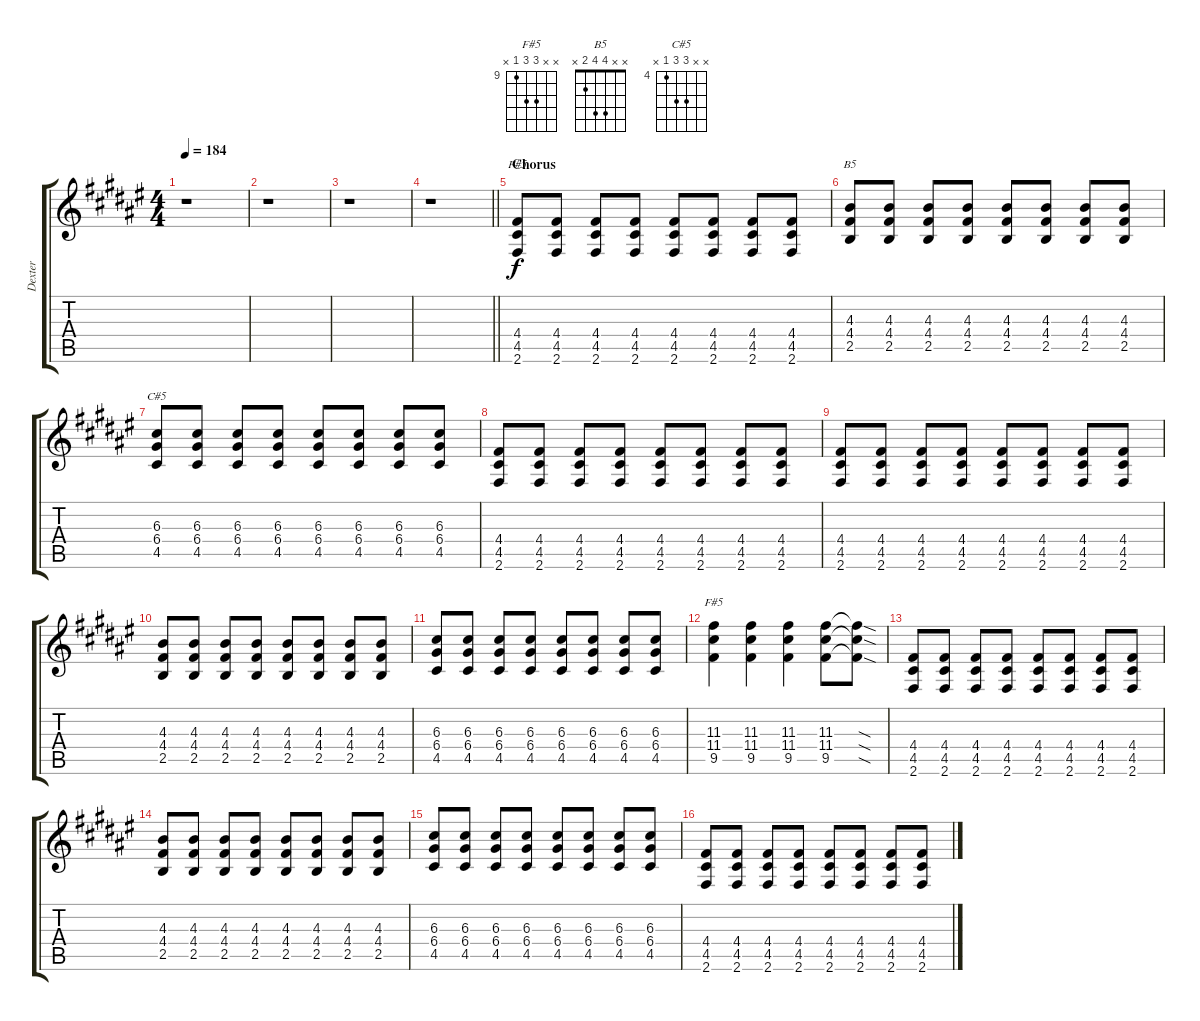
\track ("Dexter" "Dexter") {instrument distortionguitar}
\staff {score tabs}
\tuning (E4 B3 G3 D3 A2 E2) {hide}
\chord ("F#5" x x x 4 4 2)
\chord ("B5" x x 4 4 2 x)
\chord ("C#5" x x 6 6 4 x) {firstfret 4}
\chord ("F#5" x x 11 11 9 x) {firstfret 9}
\ts (4 4)
\tempo 184
\clef g2
\ks f#
r.1{dy f} |
r.1 |
r.1 |
\barLineRight lightlight
r.1 |
\section ("" "Chorus")
(4.4 4.5 2.6).8{ch "F#5"} (4.4 4.5 2.6).8 (4.4 4.5 2.6).8 (4.4 4.5 2.6).8 (4.4 4.5 2.6).8 (4.4 4.5 2.6).8 (4.4 4.5 2.6).8 (4.4 4.5 2.6).8 |
(4.3 4.4 2.5).8{ch "B5"} (4.3 4.4 2.5).8 (4.3 4.4 2.5).8 (4.3 4.4 2.5).8 (4.3 4.4 2.5).8 (4.3 4.4 2.5).8 (4.3 4.4 2.5).8 (4.3 4.4 2.5).8 |
(6.3 6.4 4.5).8{ch "C#5"} (6.3 6.4 4.5).8 (6.3 6.4 4.5).8 (6.3 6.4 4.5).8 (6.3 6.4 4.5).8 (6.3 6.4 4.5).8 (6.3 6.4 4.5).8 (6.3 6.4 4.5).8 |
(4.4 4.5 2.6).8 (4.4 4.5 2.6).8 (4.4 4.5 2.6).8 (4.4 4.5 2.6).8 (4.4 4.5 2.6).8 (4.4 4.5 2.6).8 (4.4 4.5 2.6).8 (4.4 4.5 2.6).8 |
(4.4 4.5 2.6).8 (4.4 4.5 2.6).8 (4.4 4.5 2.6).8 (4.4 4.5 2.6).8 (4.4 4.5 2.6).8 (4.4 4.5 2.6).8 (4.4 4.5 2.6).8 (4.4 4.5 2.6).8 |
(4.3 4.4 2.5).8 (4.3 4.4 2.5).8 (4.3 4.4 2.5).8 (4.3 4.4 2.5).8 (4.3 4.4 2.5).8 (4.3 4.4 2.5).8 (4.3 4.4 2.5).8 (4.3 4.4 2.5).8 |
(6.3 6.4 4.5).8 (6.3 6.4 4.5).8 (6.3 6.4 4.5).8 (6.3 6.4 4.5).8 (6.3 6.4 4.5).8 (6.3 6.4 4.5).8 (6.3 6.4 4.5).8 (6.3 6.4 4.5).8 |
(11.3 11.4 9.5).4{ch "F#5"} (11.3 11.4 9.5).4 (11.3 11.4 9.5).4 (11.3 11.4 9.5).8 (11.3{sod t} 11.4{sod t} 9.5{sod t}).8 |
(4.4 4.5 2.6).8 (4.4 4.5 2.6).8 (4.4 4.5 2.6).8 (4.4 4.5 2.6).8 (4.4 4.5 2.6).8 (4.4 4.5 2.6).8 (4.4 4.5 2.6).8 (4.4 4.5 2.6).8 |
(4.3 4.4 2.5).8 (4.3 4.4 2.5).8 (4.3 4.4 2.5).8 (4.3 4.4 2.5).8 (4.3 4.4 2.5).8 (4.3 4.4 2.5).8 (4.3 4.4 2.5).8 (4.3 4.4 2.5).8 |
(6.3 6.4 4.5).8 (6.3 6.4 4.5).8 (6.3 6.4 4.5).8 (6.3 6.4 4.5).8 (6.3 6.4 4.5).8 (6.3 6.4 4.5).8 (6.3 6.4 4.5).8 (6.3 6.4 4.5).8 |
(4.4 4.5 2.6).8 (4.4 4.5 2.6).8 (4.4 4.5 2.6).8 (4.4 4.5 2.6).8 (4.4 4.5 2.6).8 (4.4 4.5 2.6).8 (4.4 4.5 2.6).8 (4.4 4.5 2.6).8
